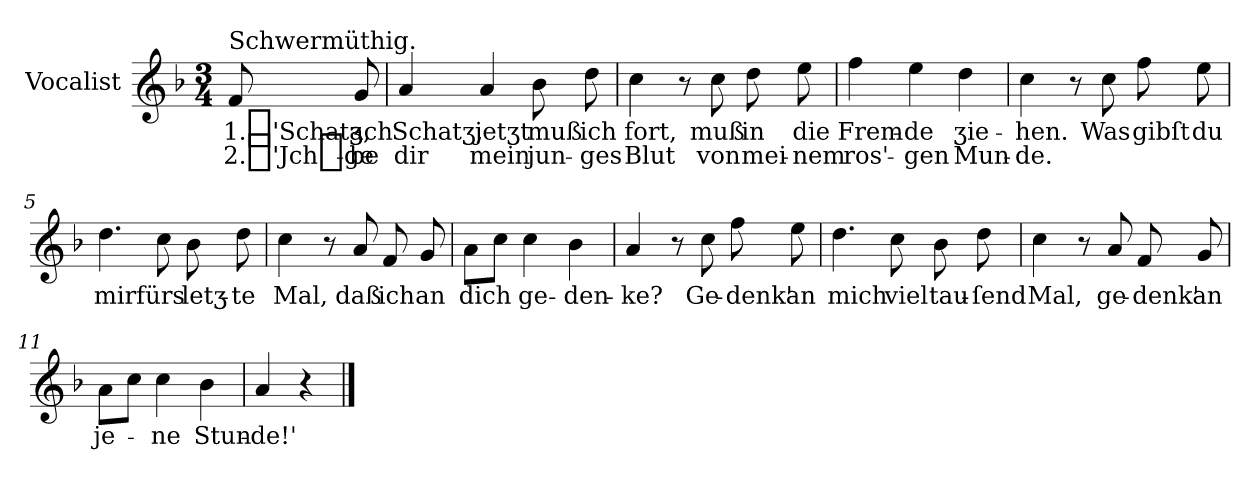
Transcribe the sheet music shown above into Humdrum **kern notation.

**kern	**text	**text
*part1	*part1	*part1
*staff1	*staff1	*staff1
*I"Vocalist	*	*
*k[b-]	*	*
*F:	*	*
*M3/4	*	*
=	=	=
!LO:TX:a:t=Schwermüthig.	!	!
8f	1._'Schatʒ,	2._'Jch_ge-
8g	ach	-be
=1	=1	=1
4a	Schatʒ,	dir
4a	jetʒt	mein
8b-	muß	jun-
8dd	ich	-ges
=2	=2	=2
4cc	fort,	Blut
8r	.	.
8cc	muß	von
8dd	in	mei-
8ee	die	-nem
=3	=3	=3
4ff	Frem-	ros'-
4ee	-de	-gen
4dd	ʒie-	Mun-
=4	=4	=4
4cc	-hen.	-de.
8r	.	.
8cc	Was	.
8ff	gibſt	.
8ee	du	.
=5	=5	=5
4.dd	mir	.
8cc	fürs	.
8b-	letʒ-	.
8dd	-te	.
=6	=6	=6
4cc	Mal,	.
8r	.	.
8a	daß	.
8f	ich	.
8g	an	.
=7	=7	=7
8aL	dich	.
8ccJ	.	.
4cc	ge-	.
4b-	-den-	.
=8	=8	=8
4a	-ke?	.
8r	.	.
8cc	Ge-	.
8ff	-denk'	.
8ee	an	.
=9	=9	=9
4.dd	mich	.
8cc	viel	.
8b-	tau-	.
8dd	-ſend	.
=10	=10	=10
4cc	Mal,	.
8r	.	.
8a	ge-	.
8f	-denk'	.
8g	an	.
=11	=11	=11
8aL	je-	.
8ccJ	.	.
4cc	-ne	.
4b-	Stun-	.
=12	=12	=12
4a	-de!'	.
4r	.	.
==	==	==
*-	*-	*-
